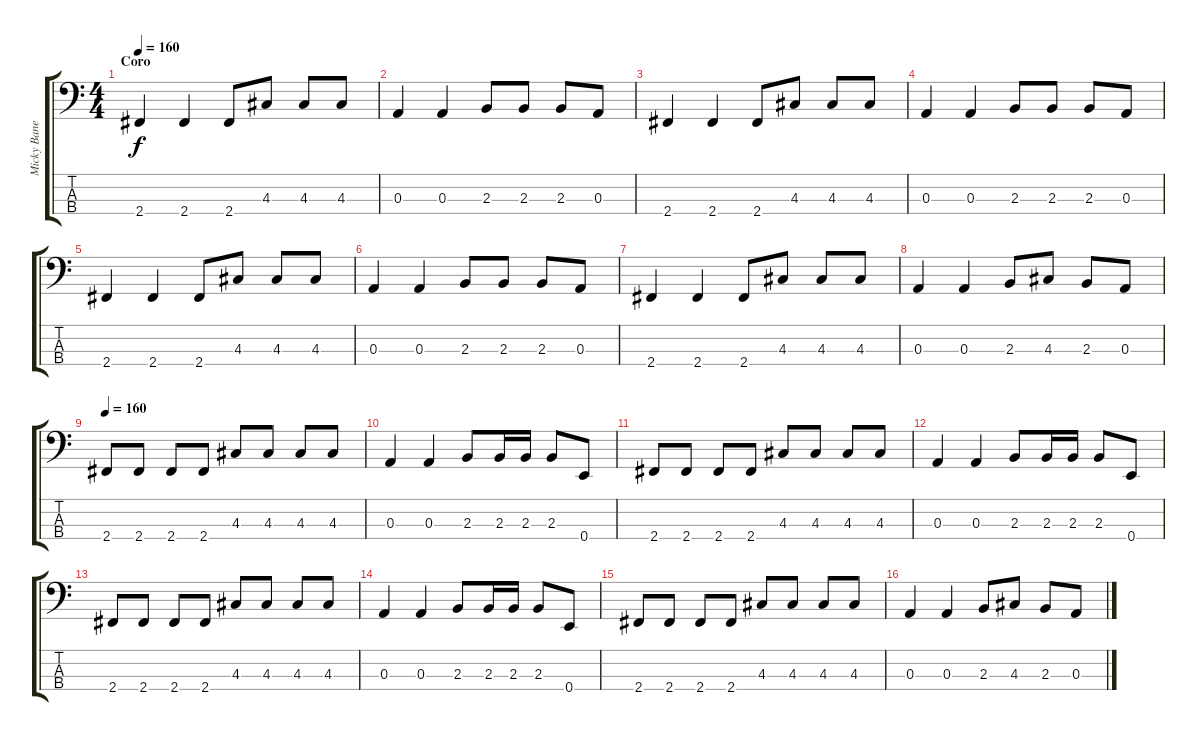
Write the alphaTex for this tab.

\track ("Micky Bane" "Micky Bane") {instrument electricbasspick}
\staff {score tabs}
\tuning (G2 D2 A1 E1) {hide}
\ts (4 4)
\section ("" "Coro")
\tempo 160
\clef f4
\ks c
2.4.4{dy f} 2.4.4 2.4.8 4.3.8 4.3.8 4.3.8 |
0.3.4 0.3.4 2.3.8 2.3.8 2.3.8 0.3.8 |
2.4.4 2.4.4 2.4.8 4.3.8 4.3.8 4.3.8 |
0.3.4 0.3.4 2.3.8 2.3.8 2.3.8 0.3.8 |
2.4.4 2.4.4 2.4.8 4.3.8 4.3.8 4.3.8 |
0.3.4 0.3.4 2.3.8 2.3.8 2.3.8 0.3.8 |
2.4.4 2.4.4 2.4.8 4.3.8 4.3.8 4.3.8 |
0.3.4 0.3.4 2.3.8 4.3.8 2.3.8 0.3.8 |
\tempo 160
2.4.8 2.4.8 2.4.8 2.4.8 4.3.8 4.3.8 4.3.8 4.3.8 |
0.3.4 0.3.4 2.3.8 2.3.16 2.3.16 2.3.8 0.4.8 |
2.4.8 2.4.8 2.4.8 2.4.8 4.3.8 4.3.8 4.3.8 4.3.8 |
0.3.4 0.3.4 2.3.8 2.3.16 2.3.16 2.3.8 0.4.8 |
2.4.8 2.4.8 2.4.8 2.4.8 4.3.8 4.3.8 4.3.8 4.3.8 |
0.3.4 0.3.4 2.3.8 2.3.16 2.3.16 2.3.8 0.4.8 |
2.4.8 2.4.8 2.4.8 2.4.8 4.3.8 4.3.8 4.3.8 4.3.8 |
0.3.4 0.3.4 2.3.8 4.3.8 2.3.8 0.3.8
